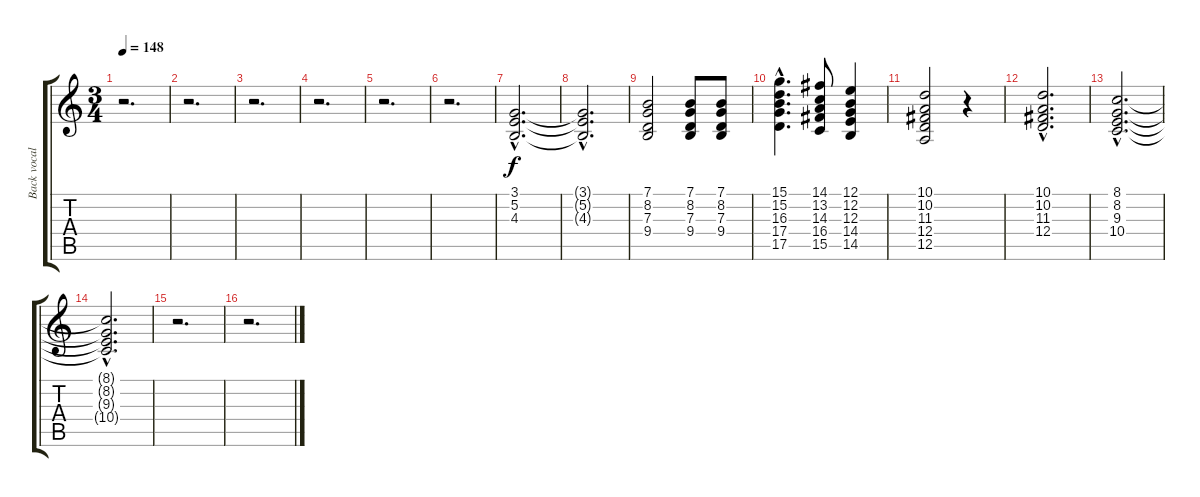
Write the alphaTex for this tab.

\track ("Back vocals" "Back vocal") {instrument choiraahs}
\staff {score tabs}
\tuning (E4 B3 G3 D3 A2 E2) {hide}
\ts (3 4)
\tempo 148
\clef g2
\ks c
r.2{d dy f} |
r.2{d} |
r.2{d} |
r.2{d} |
r.2{d} |
r.2{d} |
(3.1{hac} 5.2{hac} 4.3{hac}).2{d} |
(3.1{hac t} 5.2{hac t} 4.3{hac t}).2{d} |
(7.1 8.2 7.3 9.4).2 (7.1 8.2 7.3 9.4).8 (7.1 8.2 7.3 9.4).8 |
(15.1{hac} 15.2{hac} 16.3{hac} 17.4{hac} 17.5{hac}).4{d} (14.1 13.2 14.3 16.4 15.5).8 (12.1 12.2 12.3 14.4 14.5).4 |
(10.1 10.2 11.3 12.4 12.5).2 r.4 |
(10.1{hac} 10.2{hac} 11.3{hac} 12.4{hac}).2{d} |
(8.1{hac} 8.2{hac} 9.3{hac} 10.4{hac}).2{d} |
(8.1{hac t} 8.2{hac t} 9.3{hac t} 10.4{hac t}).2{d} |
r.2{d} |
r.2{d}
